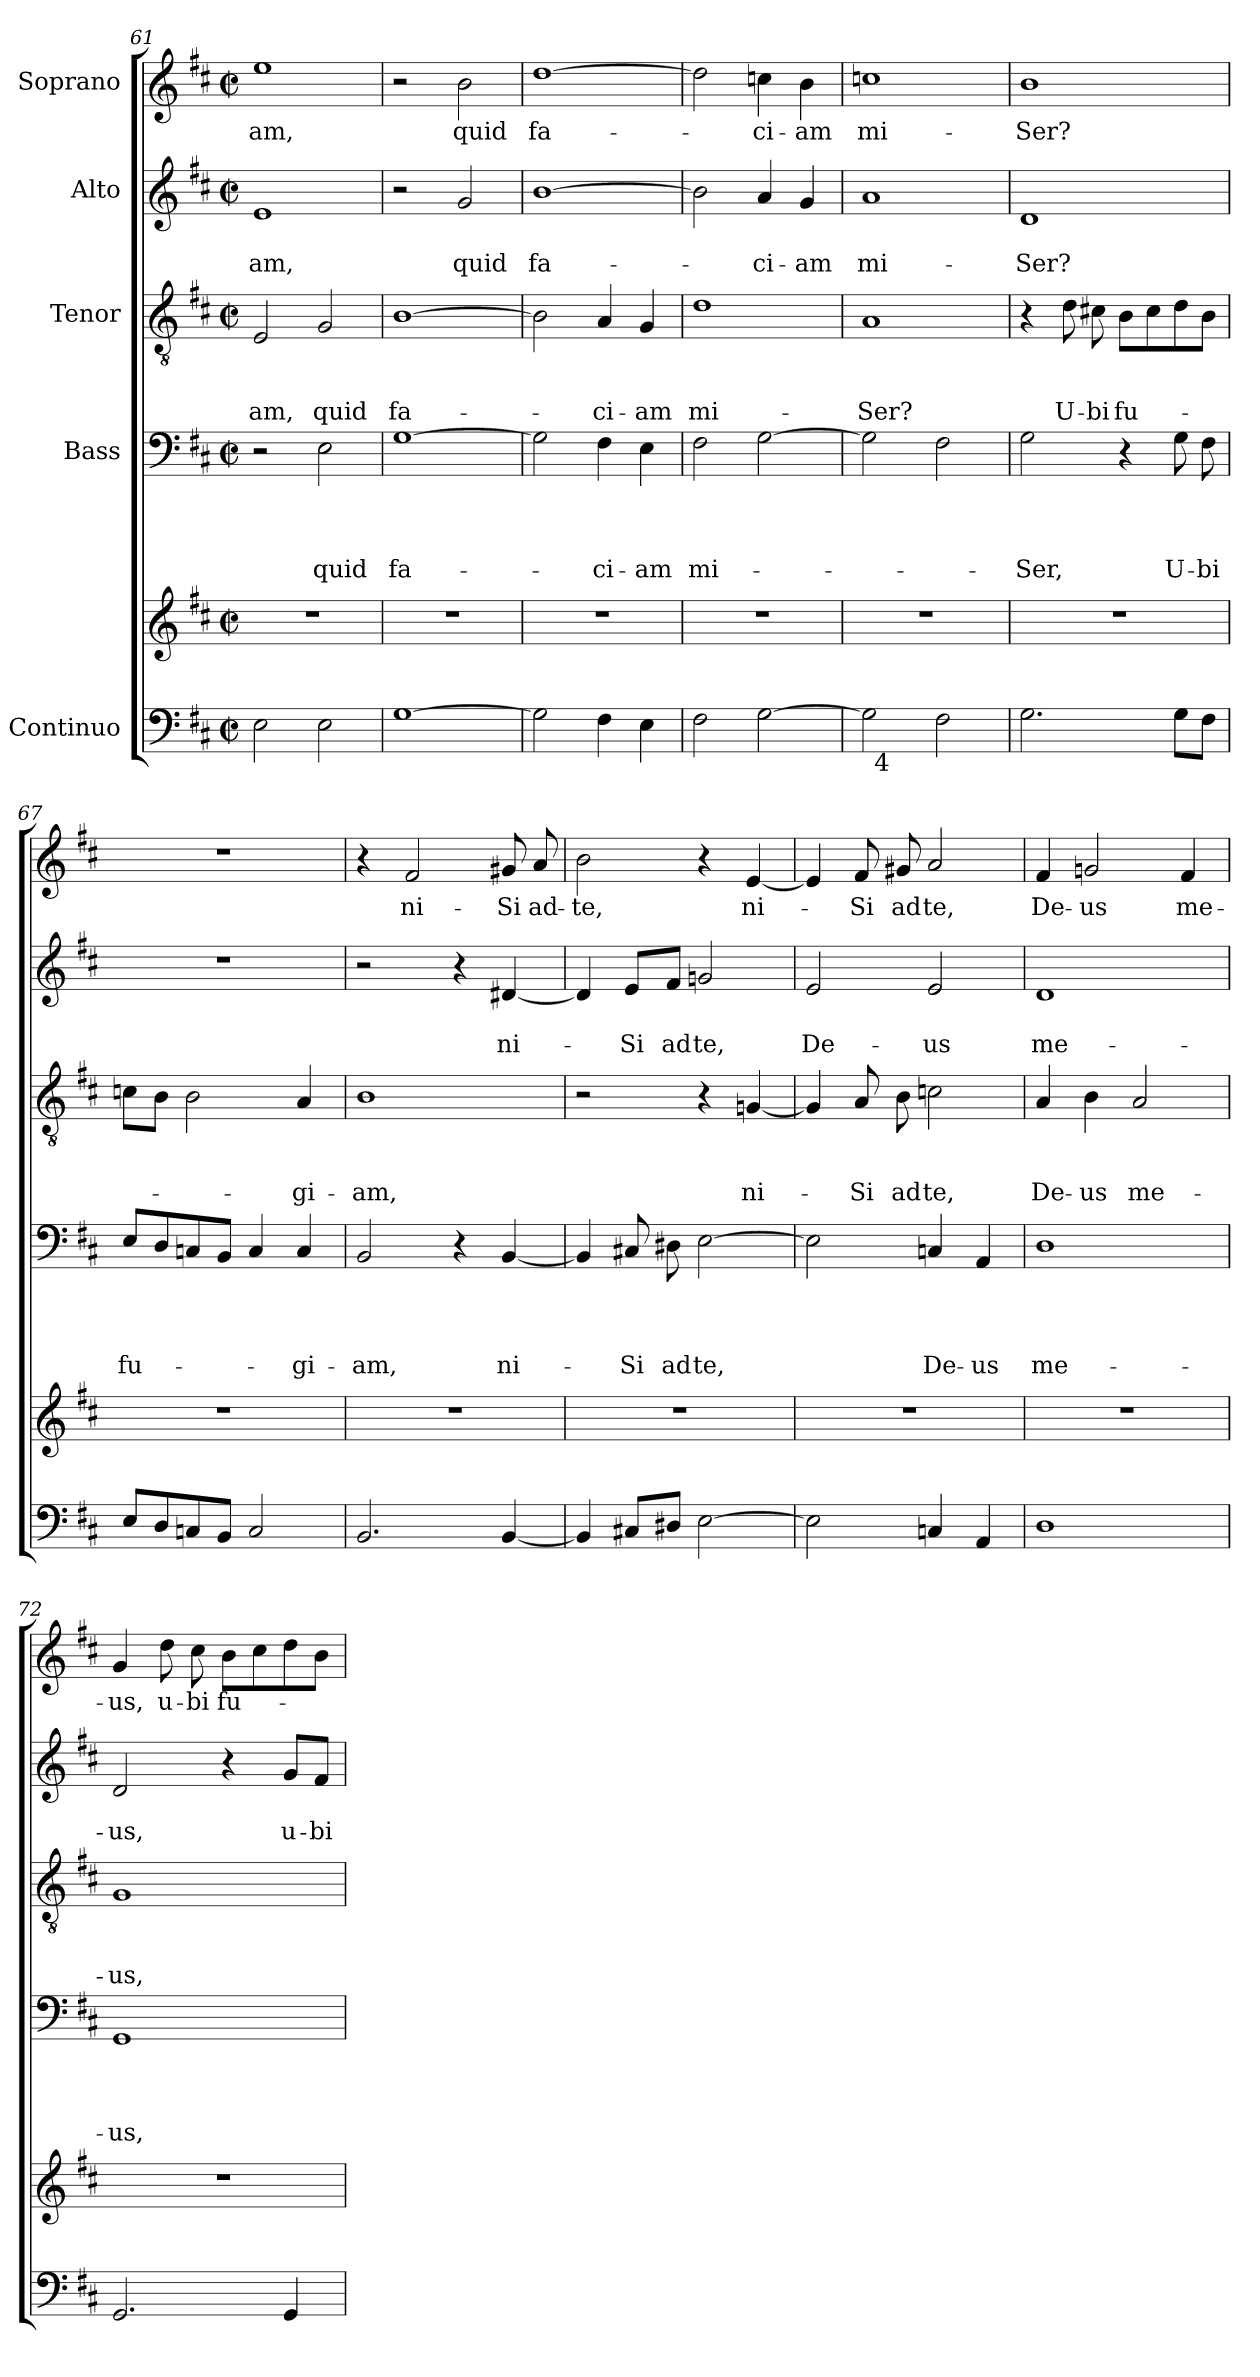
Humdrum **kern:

**kern	**kern	**kern	**text	**text	**text	**text	**kern	**text	**text	**text	**kern	**text	**text	**kern	**text
*part5	*part5	*part4	*part4	*part4	*part4	*part4	*part3	*part3	*part3	*part3	*part2	*part2	*part2	*part1	*part1
*staff6	*staff5	*staff4	*staff4	*staff4	*staff4	*staff4	*staff3	*staff3	*staff3	*staff3	*staff2	*staff2	*staff2	*staff1	*staff1
*I"Continuo	*	*I"Bass	*	*	*	*	*I"Tenor	*	*	*	*I"Alto	*	*	*I"Soprano	*
*clefF4	*clefG2	*clefF4	*	*	*	*	*clefGv2	*	*	*	*clefG2	*	*	*clefG2	*
*k[f#c#]	*k[f#c#]	*k[f#c#]	*	*	*	*	*k[f#c#]	*	*	*	*k[f#c#]	*	*	*k[f#c#]	*
*D:	*D:	*D:	*	*	*	*	*D:	*	*	*	*D:	*	*	*D:	*
*M2/2	*M2/2	*M2/2	*	*	*	*	*M2/2	*	*	*	*M2/2	*	*	*M2/2	*
*met(c|)	*met(c|)	*met(c|)	*	*	*	*	*met(c|)	*	*	*	*met(c|)	*	*	*met(c|)	*
=61	=61	=61	=61	=61	=61	=61	=61	=61	=61	=61	=61	=61	=61	=61	=61
!	!	!	!	!	!	!	!	!	!	!LO:LY:b	!	!	!LO:LY:b	!	!LO:LY:b
2E\	1r	2r	.	.	.	.	2E/	.	.	-am,	1e	.	-am,	1ee	-am,
!	!	!	!	!	!	!LO:LY:b	!	!	!	!LO:LY:b	!	!	!	!	!
2E\	.	2E\	.	.	.	quid	2G/	.	.	quid	.	.	.	.	.
=62	=62	=62	=62	=62	=62	=62	=62	=62	=62	=62	=62	=62	=62	=62	=62
!	!	!	!	!	!	!LO:LY:b	!	!	!	!LO:LY:b	!	!	!	!	!
[>1G	1r	[>1G	.	.	.	fa-	[>1B	.	.	fa-	2r	.	.	2r	.
!	!	!	!	!	!	!	!	!	!	!	!	!	!LO:LY:b	!	!LO:LY:b
.	.	.	.	.	.	.	.	.	.	.	2g/	.	quid	2b\	quid
=63	=63	=63	=63	=63	=63	=63	=63	=63	=63	=63	=63	=63	=63	=63	=63
!	!	!	!	!	!	!	!	!	!	!	!	!	!LO:LY:b	!	!LO:LY:b
2G\]	1r	2G\]	.	.	.	.	2B\]	.	.	.	[>1b	.	fa-	[>1dd	fa-
!	!	!	!	!	!	!LO:LY:b	!	!	!	!LO:LY:b	!	!	!	!	!
4F#\	.	4F#\	.	.	.	-ci-	4A/	.	.	-ci-	.	.	.	.	.
!	!	!	!	!	!	!LO:LY:b	!	!	!	!LO:LY:b	!	!	!	!	!
4E\	.	4E\	.	.	.	-am	4G/	.	.	-am	.	.	.	.	.
=64	=64	=64	=64	=64	=64	=64	=64	=64	=64	=64	=64	=64	=64	=64	=64
!	!	!	!	!	!	!LO:LY:b	!	!	!	!LO:LY:b	!	!	!	!	!
2F#>\	1r	2F#\	.	.	.	mi-	1d	.	.	mi-	2b\]	.	.	2dd\]	.
!	!	!	!	!	!	!	!	!	!	!	!	!	!LO:LY:b	!	!LO:LY:b
[>2G\	.	[>2G\	.	.	.	.	.	.	.	.	4a/	.	-ci-	4ccn\	-ci-
!	!	!	!	!	!	!	!	!	!	!	!	!	!LO:LY:b	!	!LO:LY:b
.	.	.	.	.	.	.	.	.	.	.	4g/	.	-am	4b\	-am
=65	=65	=65	=65	=65	=65	=65	=65	=65	=65	=65	=65	=65	=65	=65	=65
!	!	!	!	!	!	!	!	!	!	!LO:LY:b	!	!	!LO:LY:b	!	!LO:LY:b
*^	*	*	*	*	*	*	*	*	*	*	*	*	*	*	*
2G\]	32ryy	1r	2G\]	.	.	.	.	1A	.	.	-Ser?	1a	.	mi-	1ccn	mi-
!	!LO:TX:b:t=4	!	!	!	!	!	!	!	!	!	!	!	!	!	!	!
.	2ryy	.	.	.	.	.	.	.	.	.	.	.	.	.	.	.
2F#\	.	.	2F#\	.	.	.	.	.	.	.	.	.	.	.	.	.
.	4...ryy	.	.	.	.	.	.	.	.	.	.	.	.	.	.	.
=66	=66	=66	=66	=66	=66	=66	=66	=66	=66	=66	=66	=66	=66	=66	=66	=66
!	!	!	!	!	!	!	!LO:LY:b	!	!	!	!	!	!	!LO:LY:b	!	!LO:LY:b
*v	*v	*	*	*	*	*	*	*	*	*	*	*	*	*	*	*
2.G\	1r	2G\	.	.	.	-Ser,	4r	.	.	.	1d	.	-Ser?	1b	-Ser?
!	!	!	!	!	!	!	!	!	!	!LO:LY:b	!	!	!	!	!
.	.	.	.	.	.	.	8d\	.	.	U-	.	.	.	.	.
!	!	!	!	!	!	!	!	!	!	!LO:LY:b	!	!	!	!	!
.	.	.	.	.	.	.	8c#X\	.	.	-bi	.	.	.	.	.
!	!	!	!	!	!	!	!	!	!	!LO:LY:b	!	!	!	!	!
.	.	4r	.	.	.	.	8B\L	.	.	fu-	.	.	.	.	.
.	.	.	.	.	.	.	8c#\	.	.	.	.	.	.	.	.
!	!	!	!	!	!	!LO:LY:b	!	!	!	!	!	!	!	!	!
8G\L	.	8G\	.	.	.	U-	8d\	.	.	.	.	.	.	.	.
!	!	!	!	!	!	!LO:LY:b	!	!	!	!	!	!	!	!	!
8F#\J	.	8F#\	.	.	.	-bi	8B\J	.	.	.	.	.	.	.	.
!!LO:LB:g=z
=67	=67	=67	=67	=67	=67	=67	=67	=67	=67	=67	=67	=67	=67	=67	=67
!	!	!	!	!	!	!LO:LY:b	!	!	!	!	!	!	!	!	!
8E</L	1r	8E/L	.	.	.	fu-	8cn\L	.	.	.	1r	.	.	1r	.
8D</	.	8D/	.	.	.	.	8B\J	.	.	.	.	.	.	.	.
8Cn/	.	8Cn/	.	.	.	.	2B\	.	.	.	.	.	.	.	.
8BB/J	.	8BB/J	.	.	.	.	.	.	.	.	.	.	.	.	.
2C/	.	4C/	.	.	.	.	.	.	.	.	.	.	.	.	.
!	!	!	!	!	!	!LO:LY:b	!	!	!	!LO:LY:b	!	!	!	!	!
.	.	4C/	.	.	.	-gi-	4A/	.	.	-gi-	.	.	.	.	.
=68	=68	=68	=68	=68	=68	=68	=68	=68	=68	=68	=68	=68	=68	=68	=68
!	!	!	!	!	!	!LO:LY:b	!	!	!	!LO:LY:b	!	!	!	!	!
2.BB/	1r	2BB/	.	.	.	-am,	1B	.	.	-am,	2r	.	.	4r	.
!	!	!	!	!	!	!	!	!	!	!	!	!	!	!	!LO:LY:b
.	.	.	.	.	.	.	.	.	.	.	.	.	.	2f#/	ni-
.	.	4r	.	.	.	.	.	.	.	.	4r	.	.	.	.
!	!	!	!	!	!	!LO:LY:b	!	!	!	!	!	!	!LO:LY:b	!	!LO:LY:b
[<4BB/	.	[<4BB/	.	.	.	ni-	.	.	.	.	[<4d#X/	.	ni-	8g#X/	-Si
!	!	!	!	!	!	!	!	!	!	!	!	!	!	!	!LO:LY:b
.	.	.	.	.	.	.	.	.	.	.	.	.	.	8a/	ad-
=69	=69	=69	=69	=69	=69	=69	=69	=69	=69	=69	=69	=69	=69	=69	=69
!	!	!	!	!	!	!	!	!	!	!	!	!	!	!	!LO:LY:b
4BB/]	1r	4BB/]	.	.	.	.	2r	.	.	.	4d#/]	.	.	2b\	-te,
!	!	!	!	!	!	!LO:LY:b	!	!	!	!	!	!	!LO:LY:b	!	!
8C#X/L	.	8C#X/	.	.	.	-Si	.	.	.	.	8e/L	.	-Si	.	.
!	!	!	!	!	!	!LO:LY:b	!	!	!	!	!	!	!LO:LY:b	!	!
8D#X/J	.	8D#X\	.	.	.	ad	.	.	.	.	8f#/J	.	ad	.	.
!	!	!	!	!	!	!LO:LY:b	!	!	!	!	!	!	!LO:LY:b	!	!
[>2E\	.	[>2E\	.	.	.	te,	4r	.	.	.	2gn/	.	te,	4r	.
!	!	!	!	!	!	!	!	!	!	!LO:LY:b	!	!	!	!	!LO:LY:b
.	.	.	.	.	.	.	[<4Gni/	.	.	ni-	.	.	.	[<4e/	ni-
=70	=70	=70	=70	=70	=70	=70	=70	=70	=70	=70	=70	=70	=70	=70	=70
!	!	!	!	!	!	!	!	!	!	!	!	!	!LO:LY:b	!	!
2E\]	1r	2E\]	.	.	.	.	4G/]	.	.	.	2e/	.	De-	4e/]	.
!	!	!	!	!	!	!	!	!	!	!LO:LY:b	!	!	!	!	!LO:LY:b
.	.	.	.	.	.	.	8A/	.	.	-Si	.	.	.	8f#/	-Si
!	!	!	!	!	!	!	!	!	!	!LO:LY:b	!	!	!	!	!LO:LY:b
.	.	.	.	.	.	.	8B\	.	.	ad	.	.	.	8g#X/	ad
!	!	!	!	!	!	!LO:LY:b	!	!	!	!LO:LY:b	!	!	!LO:LY:b	!	!LO:LY:b
4Cn</	.	4Cn/	.	.	.	De-	2cn\	.	.	te,	2e/	.	-us	2a/	te,
!	!	!	!	!	!	!LO:LY:b	!	!	!	!	!	!	!	!	!
4AA/	.	4AA/	.	.	.	-us	.	.	.	.	.	.	.	.	.
=71	=71	=71	=71	=71	=71	=71	=71	=71	=71	=71	=71	=71	=71	=71	=71
!	!	!	!	!	!	!LO:LY:b	!	!	!	!LO:LY:b	!	!	!LO:LY:b	!	!LO:LY:b
1D>	1r	1D	.	.	.	me-	4A/	.	.	De-	1d	.	me-	4f#/	De-
!	!	!	!	!	!	!	!	!	!	!LO:LY:b	!	!	!	!	!LO:LY:b
.	.	.	.	.	.	.	4B\	.	.	-us	.	.	.	2gn/	-us
!	!	!	!	!	!	!	!	!	!	!LO:LY:b	!	!	!	!	!
.	.	.	.	.	.	.	2A/	.	.	me-	.	.	.	.	.
!	!	!	!	!	!	!	!	!	!	!	!	!	!	!	!LO:LY:b
.	.	.	.	.	.	.	.	.	.	.	.	.	.	4f#/	me-
!!LO:PB:g=z
=72	=72	=72	=72	=72	=72	=72	=72	=72	=72	=72	=72	=72	=72	=72	=72
!	!	!	!	!	!	!LO:LY:b	!	!	!	!LO:LY:b	!	!	!LO:LY:b	!	!LO:LY:b
2.GG/	1r	1GG	.	.	.	-us,	1G	.	.	-us,	2d/	.	-us,	4g/	-us,
!	!	!	!	!	!	!	!	!	!	!	!	!	!	!	!LO:LY:b
.	.	.	.	.	.	.	.	.	.	.	.	.	.	8dd\	u-
!	!	!	!	!	!	!	!	!	!	!	!	!	!	!	!LO:LY:b
.	.	.	.	.	.	.	.	.	.	.	.	.	.	8cc#\	-bi
!	!	!	!	!	!	!	!	!	!	!	!	!	!	!	!LO:LY:b
.	.	.	.	.	.	.	.	.	.	.	4r	.	.	8b\L	fu-
.	.	.	.	.	.	.	.	.	.	.	.	.	.	8cc#\	.
!	!	!	!	!	!	!	!	!	!	!	!	!	!LO:LY:b	!	!
4GG/	.	.	.	.	.	.	.	.	.	.	8g/L	.	u-	8dd\	.
!	!	!	!	!	!	!	!	!	!	!	!	!	!LO:LY:b	!	!
.	.	.	.	.	.	.	.	.	.	.	8f#/J	.	-bi	8b\J	.
=	=	=	=	=	=	=	=	=	=	=	=	=	=	=	=
*-	*-	*-	*-	*-	*-	*-	*-	*-	*-	*-	*-	*-	*-	*-	*-
